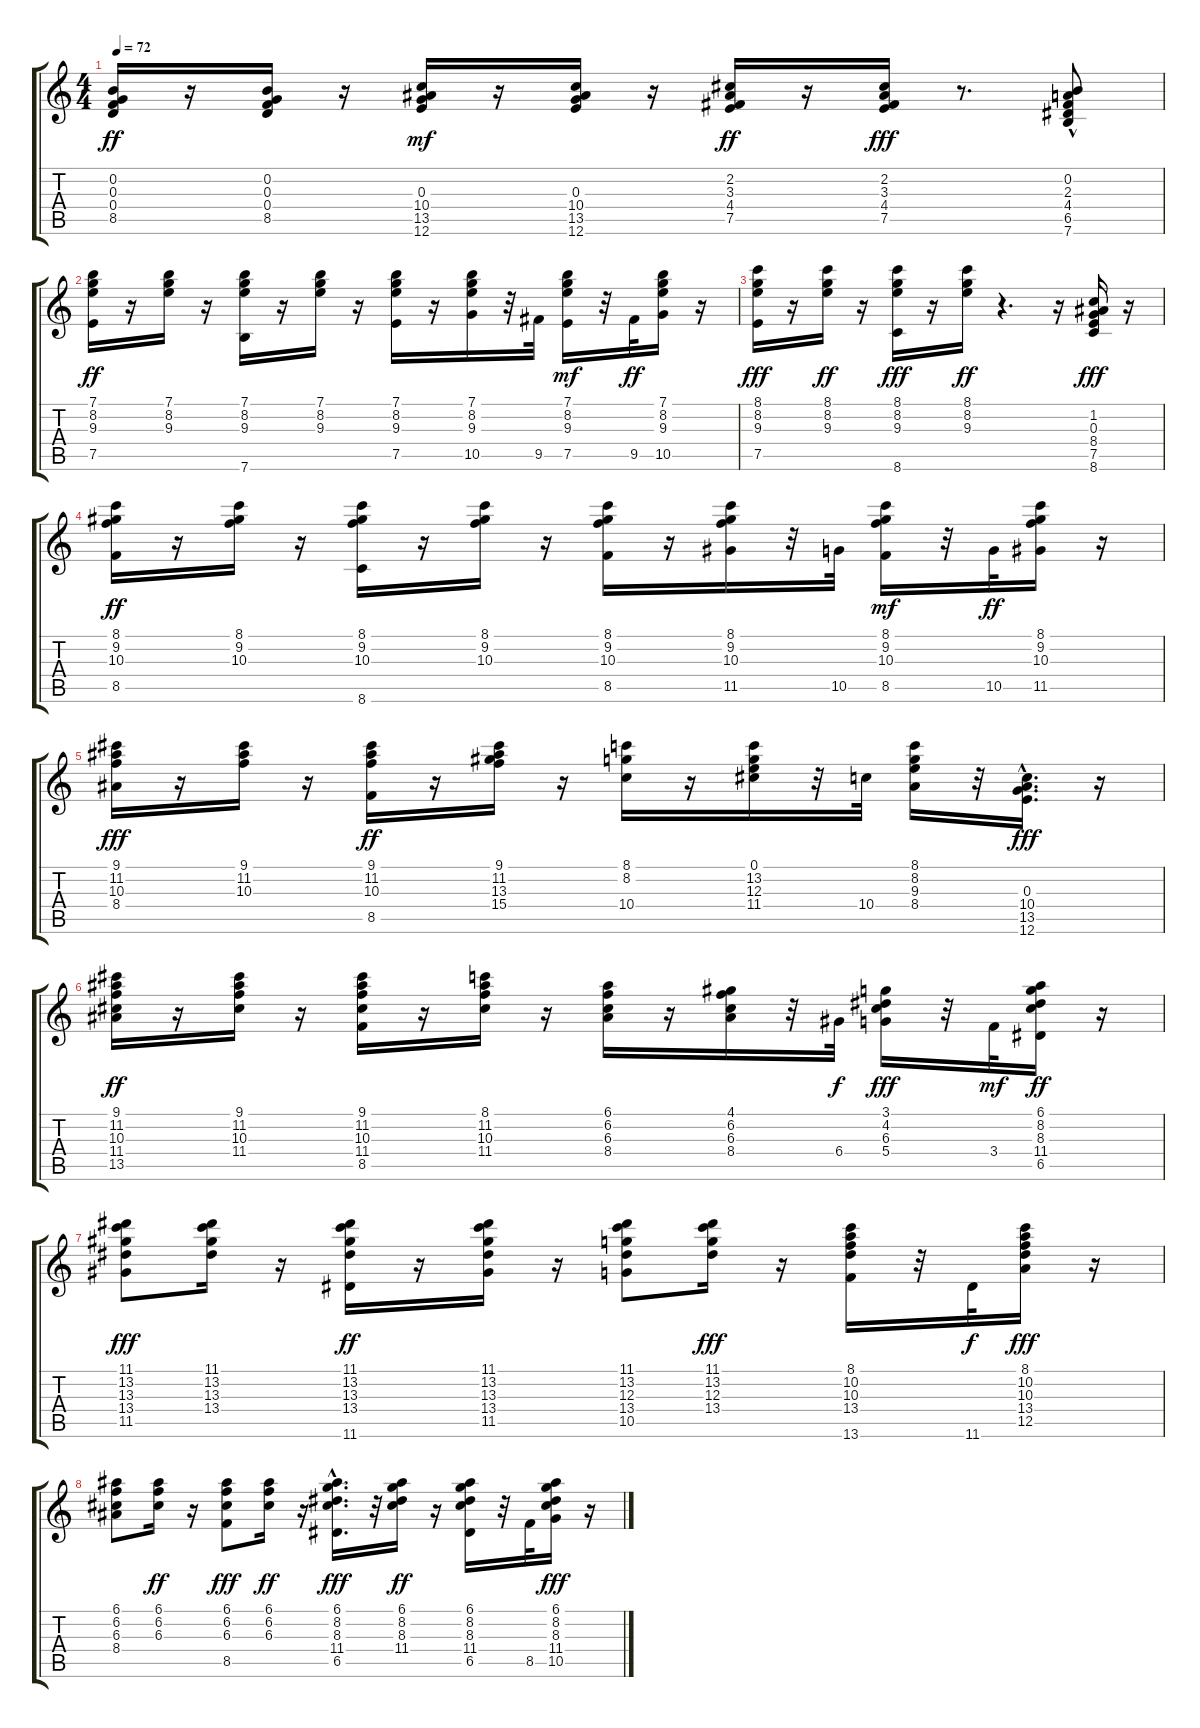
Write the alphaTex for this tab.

\track "" {instrument acousticguitarnylon}
\staff {score tabs}
\tuning (E4 B3 G3 D3 A2 E2) {hide}
\ts (4 4)
\tempo 72
\clef g2
\ks c
(0.2 0.3 0.4 8.5).16{dy ff} r.16 (0.2 0.3 0.4 8.5).16 r.16 (0.3 10.4 13.5 12.6).16{dy mf} r.16 (0.3 10.4 13.5 12.6).16 r.16 (2.2 3.3 4.4 7.5).16{dy ff} r.16 (2.2 3.3 4.4 7.5).16{dy fff} r.8{d} (0.2{hac} 2.3{hac} 4.4 6.5{hac} 7.6{hac}).8 |
(7.1 8.2 9.3 7.5).16{dy ff} r.16 (7.1 8.2 9.3).16 r.16 (7.1 8.2 9.3 7.6).16 r.16 (7.1 8.2 9.3).16 r.16 (7.1 8.2 9.3 7.5).16 r.16 (7.1 8.2 9.3 10.5).16 r.32 9.5.32 (7.1 8.2 9.3 7.5).16{dy mf} r.32 9.5.32{dy ff} (7.1 8.2 9.3 10.5).16 r.16 |
(8.1 8.2 9.3 7.5).16{dy fff} r.16 (8.1 8.2 9.3).16{dy ff} r.16 (8.1 8.2 9.3 8.6).16{dy fff} r.16 (8.1 8.2 9.3).16{dy ff} r.4{d} r.16 (1.2 0.3 8.4 7.5 8.6).16{dy fff} r.16 |
(8.1 9.2 10.3 8.5).16{dy ff} r.16 (8.1 9.2 10.3).16 r.16 (8.1 9.2 10.3 8.6).16 r.16 (8.1 9.2 10.3).16 r.16 (8.1 9.2 10.3 8.5).16 r.16 (8.1 9.2 10.3 11.5).16 r.32 10.5.32 (8.1 9.2 10.3 8.5).16{dy mf} r.32 10.5.32{dy ff} (8.1 9.2 10.3 11.5).16 r.16 |
(9.1 11.2 10.3 8.4).16{dy fff} r.16 (9.1 11.2 10.3).16 r.16 (9.1 11.2 10.3 8.5).16{dy ff} r.16 (9.1 11.2 13.3 15.4).16 r.16 (8.1 8.2 10.4).16 r.16 (0.1 13.2 12.3 11.4).16 r.32 10.4.32 (8.1 8.2 9.3 8.4).16 r.32 (0.3{hac} 10.4{hac} 13.5{hac} 12.6{hac}).16{d dy fff} r.16 |
(9.1 11.2 10.3 11.4 13.5).16{dy ff} r.16 (9.1 11.2 10.3 11.4).16 r.16 (9.1 11.2 10.3 11.4 8.5).16 r.16 (8.1 11.2 10.3 11.4).16 r.16 (6.1 6.2 6.3 8.4).16 r.16 (4.1 6.2 6.3 8.4).16 r.32 6.4.32{dy f} (3.1 4.2 6.3 5.4).16{dy fff} r.32 3.4.32{dy mf} (6.1 8.2 8.3 11.4 6.5).16{dy ff} r.16 |
(11.1 13.2 13.3 13.4 11.5).8{dy fff} (11.1 13.2 13.3 13.4).16 r.16 (11.1 13.2 13.3 13.4 11.6).16{dy ff} r.16 (11.1 13.2 13.3 13.4 11.5).16 r.16 (11.1 13.2 12.3 13.4 10.5).8 (11.1 13.2 12.3 13.4).16{dy fff} r.16 (8.1 10.2 10.3 13.4 13.6).16 r.32 11.6.32{dy f} (8.1 10.2 10.3 13.4 12.5).16{dy fff} r.16 |
(6.1 6.2 6.3 8.4).8 (6.1 6.2 6.3).16{dy ff} r.16 (6.1 6.2 6.3 8.5).8{dy fff} (6.1 6.2 6.3).16{dy ff} r.16 (6.1 8.2 8.3 11.4 6.5{hac}).16{d dy fff} r.32 (6.1 8.2 8.3 11.4).16{dy ff} r.16 (6.1 8.2 8.3 11.4 6.5).16 r.32 8.5.32 (6.1 8.2 8.3 11.4 10.5).16{dy fff} r.16
